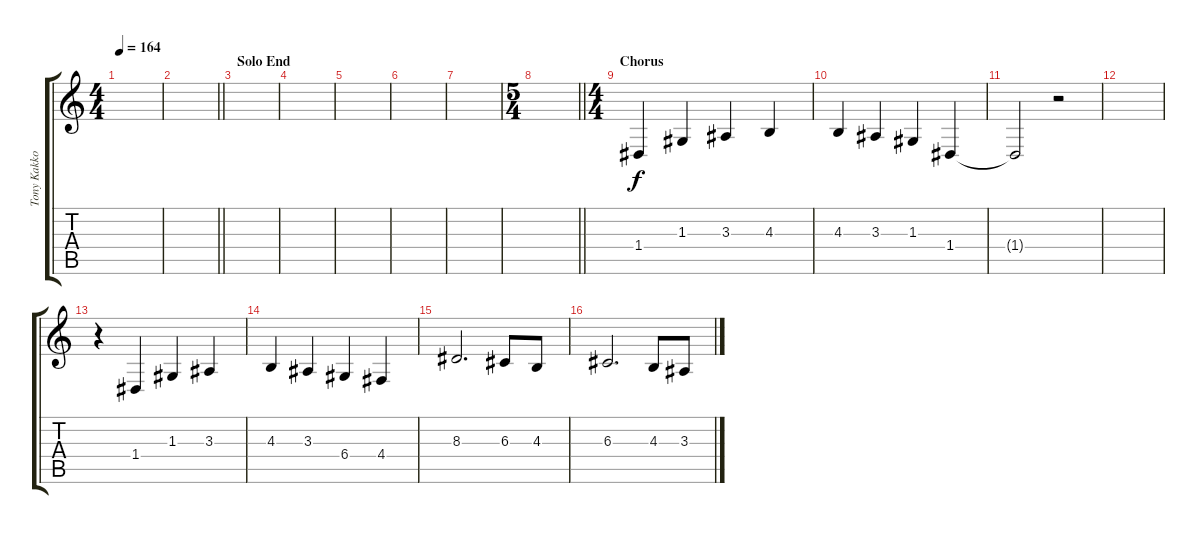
\track ("Tony Kakko" "Tony Kakko") {instrument altosax}
\staff {score tabs}
\tuning (E4 B3 G3 D3 A2 E2) {hide}
\ts (4 4)
\tempo 164
\clef g2
\ks c
|
\barLineRight lightlight
|
\section ("" "Solo End")
|
|
|
|
|
\ts (5 4)
\barLineRight lightlight
|
\ts (4 4)
\section ("" "Chorus")
1.4.4 1.3.4 3.3.4 4.3.4 |
4.3.4 3.3.4 1.3.4 1.4.4 |
1.4{t}.2 r.2 |
|
r.4 1.4.4 1.3.4 3.3.4 |
4.3.4 3.3.4 6.4.4 4.4.4 |
8.3.2{d} 6.3.8 4.3.8 |
6.3.2{d} 4.3.8 3.3.8
